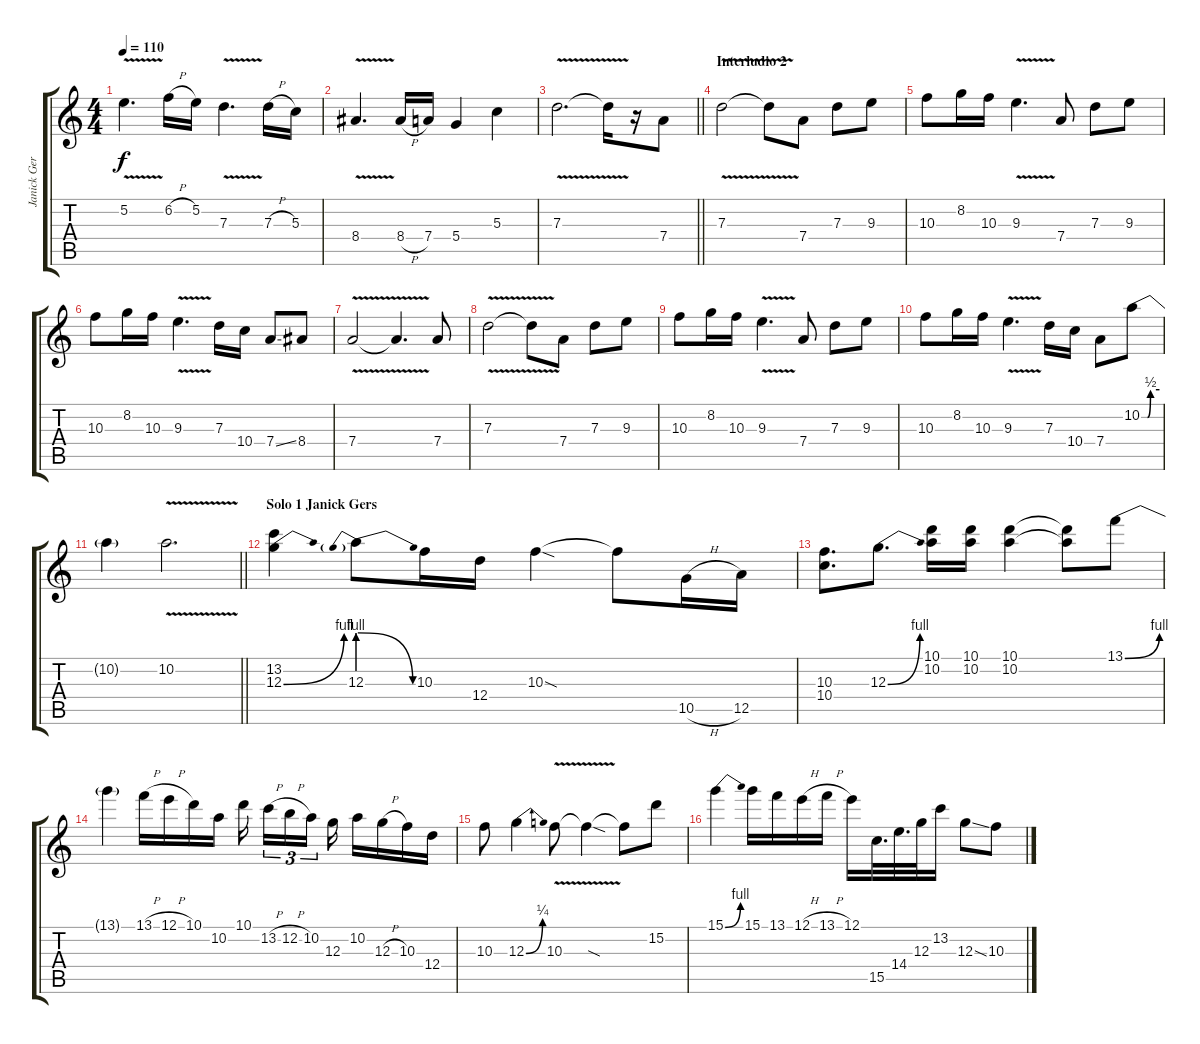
\track ("Janick Gers" "Janick Ger") {instrument distortionguitar}
\staff {score tabs}
\tuning (E4 B3 G3 D3 A2 E2) {hide}
\ts (4 4)
\tempo 110
\clef g2
\ks c
5.2{v}.4{d dy f} 6.2{h}.16 5.2.16 7.3{v}.4{d} 7.3{h}.16 5.3.16 |
8.4{v}.4{d} 8.4{h}.16 7.4.16 5.4.4 5.3.4 |
\barLineRight lightlight
7.3{v}.2{d} 7.3{t}.16 r.16 7.4.8 |
\section ("" "Interludio 2")
7.3{v}.2 7.3{t}.8 7.4.8 7.3.8 9.3.8 |
10.3.8 8.2.16 10.3.16 9.3{v}.4{d} 7.4.8 7.3.8 9.3.8 |
10.3.8 8.2.16 10.3.16 9.3{v}.4{d} 7.3.16 10.4.16 7.4{ss}.8 8.4.8 |
7.4{v}.2 7.4{t}.4{d} 7.4.8 |
7.3{v}.2 7.3{t}.8 7.4.8 7.3.8 9.3.8 |
10.3.8 8.2.16 10.3.16 9.3{v}.4{d} 7.4.8 7.3.8 9.3.8 |
10.3.8 8.2.16 10.3.16 9.3{v}.4{d} 7.3.16 10.4.16 7.4.8 10.2{be (custom 0 0 20 0 30 2 60 2)}.8{volume 16} |
\barLineRight lightlight
10.2{t}.4{volume 16} 10.2{v}.2{d} |
\section ("" "Solo 1 Janick Gers")
(13.2 12.3{be (bend 0 0 60 4)}).4 12.3{be (prebendrelease 0 4 60 0)}.8 10.3.16 12.4.16 10.3{sod}.4 10.3{t}.8 10.5{h}.16 12.5.16 |
(10.3 10.4).8{d} 12.3{be (bend 0 0 60 4)}.8{d} (10.1 10.2).16 (10.1 10.2).16 (10.1 10.2).4 (10.1{t} 10.2{t}).8 13.1{be (bend 0 0 60 4)}.8 |
13.1{t}.4 13.1{h}.16 12.1{h}.16 10.1.16 10.2.16 10.1.16{beam splitsecondary} 13.2{h}.16{tu (3 2)} 12.2{h}.16{tu (3 2)} 10.2.16{tu (3 2) beam splitsecondary} 12.3.16 10.2.16 12.3{h}.16 10.3.16 12.4.16 |
10.3.8 12.3{be (bend 0 0 60 1)}.4 10.3{v}.8 10.3{sod t}.4 10.3{t}.8 15.2.8 |
15.1{be (bend 0 0 60 4)}.4 15.1.16 13.1.16 12.1{h}.16 13.1{h}.16 12.1.16 15.5.32{d} 14.4.32{d} 12.3.32 13.2.16 12.3{ss}.8 10.3.8
